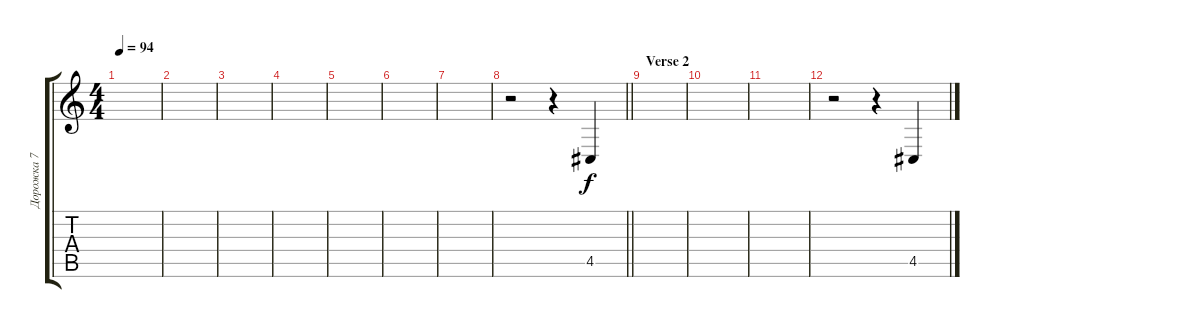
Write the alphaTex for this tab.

\track ("Дорожка 7" "Дорожка 7") {instrument marimba}
\staff {score tabs}
\tuning (E4 B3 G3 D3 A2 E2) {hide}
\ts (4 4)
\tempo 94
\clef g2
\ks c
|
|
|
|
|
|
|
\barLineRight lightlight
r.2 r.4 4.5.4 |
\section ("" "Verse 2")
|
|
|
r.2 r.4 4.5.4
